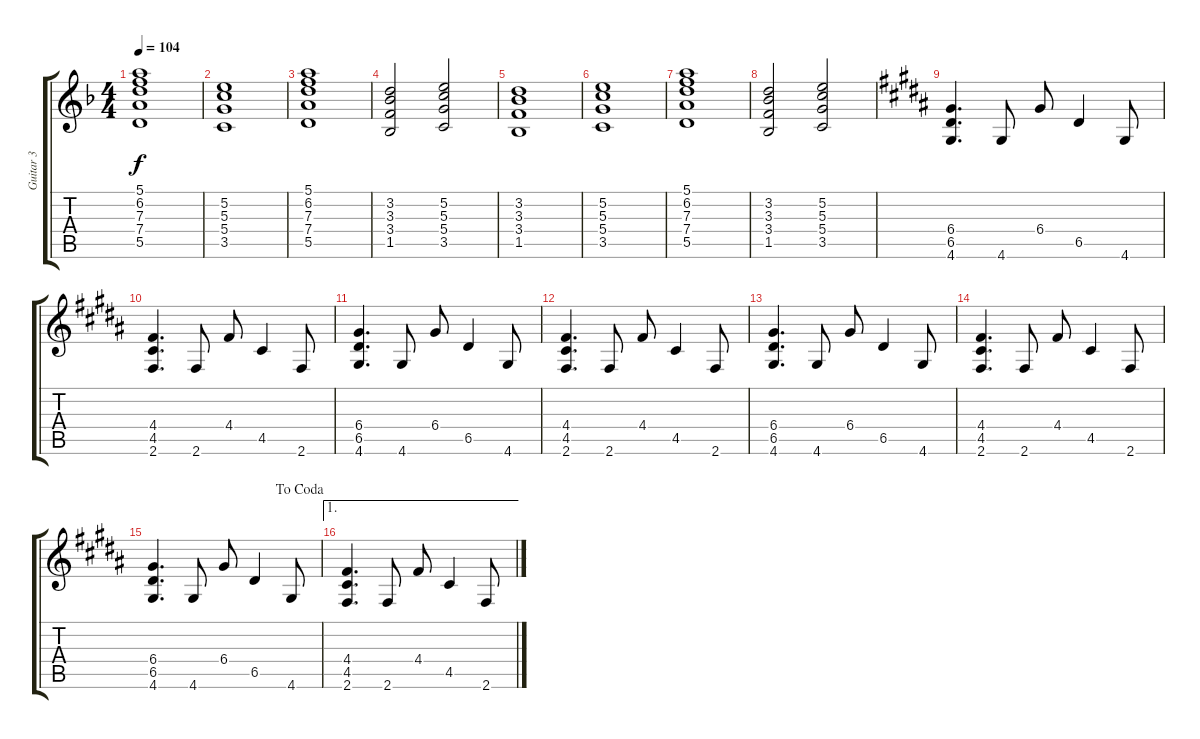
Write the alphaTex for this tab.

\track ("Guitar 3" "Guitar 3") {instrument distortionguitar}
\staff {score tabs}
\tuning (E4 B3 G3 D3 A2 E2) {hide}
\ts (4 4)
\tempo 104
\clef g2
\ks f
(5.1 6.2 7.3 7.4 5.5).1{dy f} |
(5.2 5.3 5.4 3.5).1 |
(5.1 6.2 7.3 7.4 5.5).1 |
(3.2 3.3 3.4 1.5).2 (5.2 5.3 5.4 3.5).2 |
(3.2 3.3 3.4 1.5).1 |
(5.2 5.3 5.4 3.5).1 |
(5.1 6.2 7.3 7.4 5.5).1 |
(3.2 3.3 3.4 1.5).2 (5.2 5.3 5.4 3.5).2 |
\ks b
(6.4 6.5 4.6).4{d} 4.6.8 6.4.8 6.5.4 4.6.8 |
(4.4 4.5 2.6).4{d} 2.6.8 4.4.8 4.5.4 2.6.8 |
(6.4 6.5 4.6).4{d} 4.6.8 6.4.8 6.5.4 4.6.8 |
(4.4 4.5 2.6).4{d} 2.6.8 4.4.8 4.5.4 2.6.8 |
(6.4 6.5 4.6).4{d} 4.6.8 6.4.8 6.5.4 4.6.8 |
(4.4 4.5 2.6).4{d} 2.6.8 4.4.8 4.5.4 2.6.8 |
\jump dacoda
(6.4 6.5 4.6).4{d} 4.6.8 6.4.8 6.5.4 4.6.8 |
\ae 1
(4.4 4.5 2.6).4{d} 2.6.8 4.4.8 4.5.4 2.6.8
